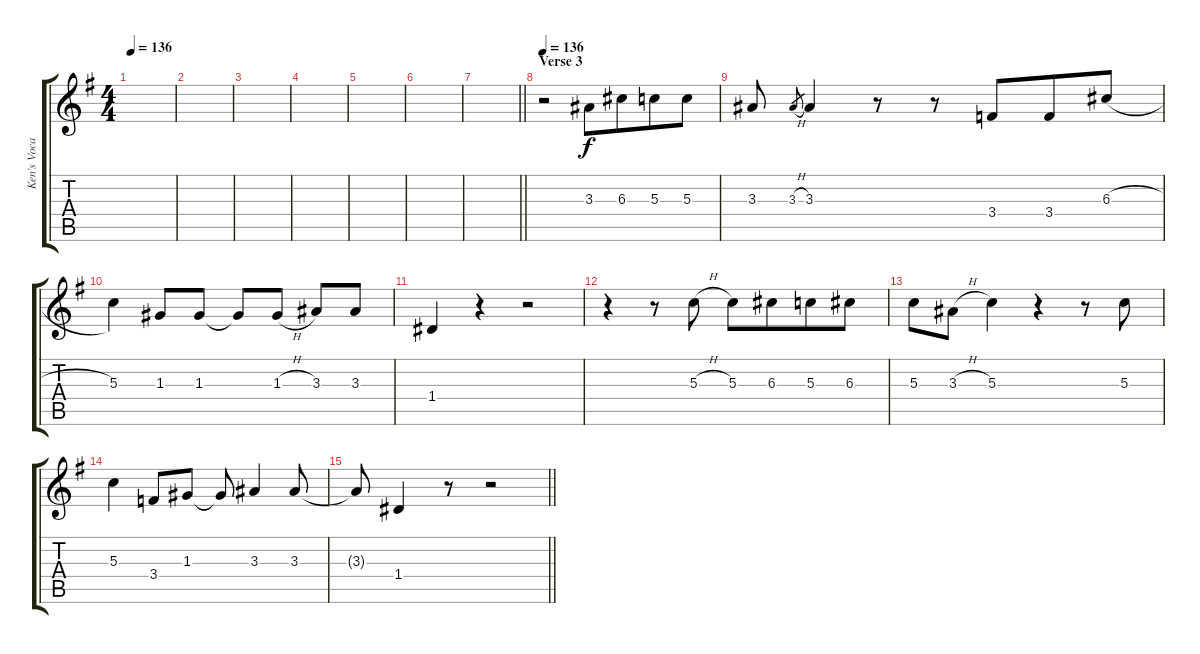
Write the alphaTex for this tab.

\track ("Ken's Vocals" "Ken's Voca") {instrument acousticguitarsteel}
\staff {score tabs}
\tuning (E4 B3 G3 D3 A2 E2) {hide}
\ts (4 4)
\tempo 136
\clef g2
\ks g
|
|
|
|
|
|
\barLineRight lightlight
|
\section ("" "Verse 3")
\tempo 136
r.2 3.3.8 6.3.8{beam merge} 5.3.8 5.3.8 |
3.3.8 3.3{h}.8{gr} 3.3.4 r.8 r.8 3.4.8{beam merge} 3.4.8{beam merge} 6.3{h}.8 |
5.3.4 1.3.8 1.3.8 1.3{t}.8 1.3{h}.8 3.3.8 3.3.8 |
1.4.4 r.4 r.2 |
r.4 r.8 5.3{h}.8 5.3.8 6.3.8{beam merge} 5.3.8 6.3.8 |
5.3.8 3.3{h}.8 5.3.4 r.4 r.8 5.3.8 |
5.3.4 3.4.8 1.3.8 1.3{t}.8 3.3.4 3.3.8 |
\barLineRight lightlight
3.3{t}.8 1.4.4 r.8 r.2
